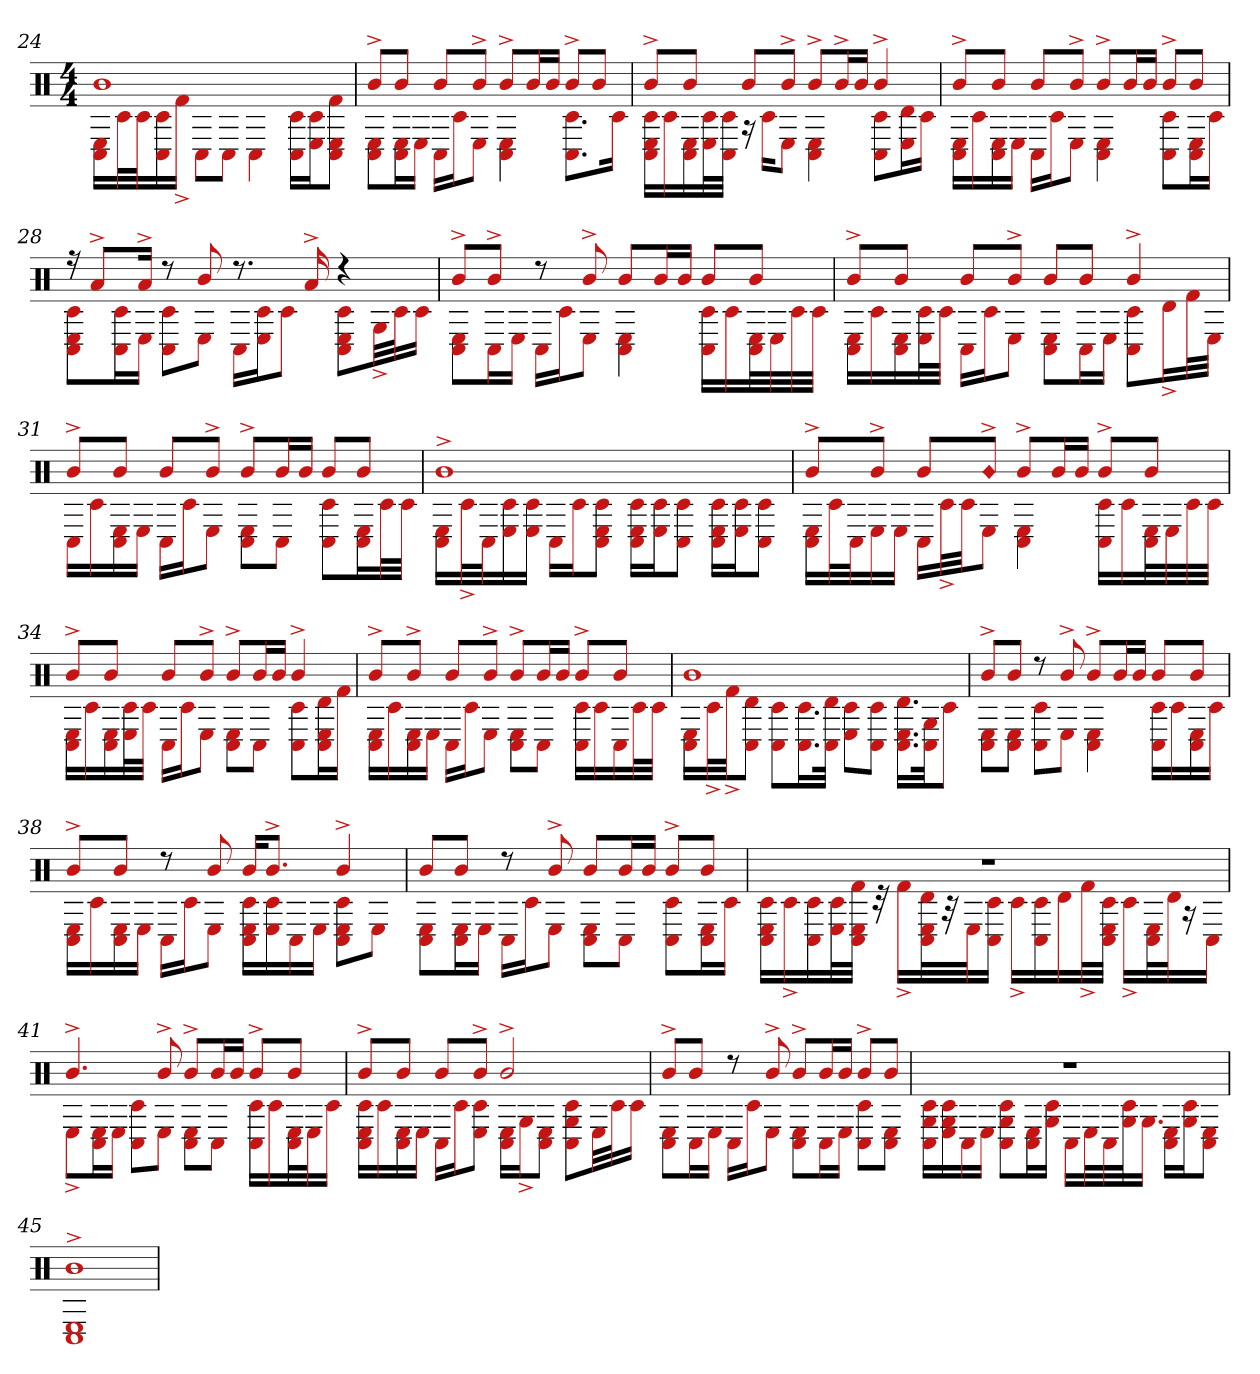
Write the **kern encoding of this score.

**kern
*part1
*staff1
*clefX
*k[]
*M4/4
=24
*^
1b	16C# 16ELL
.	32c#L
.	32c#J
.	16C# 16c#
.	16f#^JJ
.	8C#L
.	8C#J
.	4C#
.	16C# 16c#LL
.	16E 16c#J
.	8C# 8f# 8EJ
=25	=25
8b^L	8C# 8EL
8bJ	16C# 16EL
.	16EJJ
8bL	16C#LL
.	16c#J
8b^J	8EJ
8b^L	4C# 4E
16bL	.
16bJJ	.
8b^L	8.C# 8.c#L
8bJ	.
.	16c#Jk
=26	=26
8b^L	16c# 16E 16C#LL
.	16c#
8bJ	16C# 16E
.	32E 32c#L
.	32c# 32C#JJJ
8bL	16r
.	16c#KL
8b^J	8EJ
8b^L	4C# 4E
16b^L	.
16bJJ	.
4b^	8C# 8c#L
.	16E 16dL
.	16c#JJ
=27	=27
8b^L	16E 16C#LL
.	16c#
8bJ	16C# 16E
.	16EJJ
8bL	16C#LL
.	16c#J
8b^J	8EJ
8b^L	4C# 4E
16bL	.
16bJJ	.
8b^L	8c# 8C#L
8bJ	16C# 16EL
.	16c#JJ
=28	=28
16r	8c# 8C# 8EL
8a^L	.
.	16C# 16c#L
16a^Jk	16EJJ
8r	8C# 8c#L
8b	8EJ
8.r	16C#LL
.	16E 16c#J
.	8c#J
16a^	.
4r	8E 8c# 8C#L
.	32G^LL
.	32c#J
.	16c#JJ
=29	=29
8b^L	8C# 8EL
8b^J	16C#L
.	16EJJ
8r	16C#LL
.	16c#J
8b^	8EJ
8bL	4C# 4E
16bL	.
16bJJ	.
8bL	16c# 16C#LL
.	16c#
8bJ	32E 32C#L
.	32E
.	32c#
.	32c#JJJ
=30	=30
8b^L	16C# 16ELL
.	16c#
8bJ	16C# 16E
.	32E 32c#L
.	32c#JJJ
8bL	16C#LL
.	16c#J
8b^J	8EJ
8bL	8C# 8EL
8bJ	16C#L
.	16EJJ
4b^	8C# 8c#L
.	16d^L
.	32f#L
.	32EJJJ
=31	=31
8b^L	16C#LL
.	16c#
8bJ	16C# 16E
.	16EJJ
8bL	16C#LL
.	16c#J
8b^J	8EJ
8b^L	8C# 8EL
16bL	8C#J
16bJJ	.
8bL	8C# 8c#L
8bJ	16E 16C#L
.	32c#L
.	32c#JJJ
=32	=32
1b^	16C# 16ELL
.	32c#^L
.	32C#J
.	16c# 16E
.	16E 16c#JJ
.	16C#LL
.	16c#J
.	8C# 8E 8c#J
.	16C# 16E 16c#LL
.	16E 16c#J
.	8C# 8c#J
.	16C# 16c# 16ELL
.	16E 16c#J
.	8C# 8c#J
=33	=33
8b^L	16C# 16ELL
.	32c#L
.	32C#J
8b^J	16E
.	16EJJ
8bL	16C#LL
.	32c#^L
.	32c#JJ
!LO:N:head=diamond	!
8b^J	8EJ
8b^L	4C# 4E
16bL	.
16bJJ	.
8b^L	16C# 16c#LL
.	16c#
8bJ	32E 32C#L
.	32E
.	32c#
.	32c#JJJ
=34	=34
8b^L	16E 16C#LL
.	16c#
8bJ	16C# 16E
.	32E 32c#L
.	32c#JJJ
8bL	16C#LL
.	16c#J
8b^J	8EJ
8b^L	8C# 8EL
16bL	8C#J
16bJJ	.
4b^	8C# 8c#L
.	16C# 16E 16dL
.	16f#JJ
=35	=35
8b^L	16E 16C#LL
.	16c#
8b^J	16C# 16E
.	16EJJ
8bL	16C#LL
.	16c#J
8b^J	8EJ
8b^L	8C# 8EL
16bL	8C#J
16bJJ	.
8b^L	16C# 16c#LL
.	16c#
8bJ	16C#
.	32c#L
.	32c#JJJ
=36	=36
1b	16C# 16ELL
.	32c#^L
.	32f#^JJ
.	8C# 8dJ
.	8C# 8c#L
.	16.C# 16.c#L
.	32d 32C#JJk
.	8c# 8EL
.	8C# 8c#J
.	16.C# 16.d 16.ELL
.	32C# 32GJk
.	8c#J
=37	=37
8b^L	8C# 8EL
8bJ	8C# 8EJ
8r	8C# 8c#L
8b^	8EJ
8b^L	4C# 4E
16bL	.
16bJJ	.
8bL	16C# 16c#LL
.	16c#
8bJ	16E 16C#
.	16c#JJ
=38	=38
8b^L	16E 16C#LL
.	16c#
8bJ	16C# 16E
.	16EJJ
8r	16C#LL
.	16c#J
8b	8EJ
16bKL	16C# 16E 16c#LL
8.b^J	16E 16c#
.	16C#
.	16EJJ
4b^	8E 8C# 8c#L
.	8EJ
=39	=39
8bL	8E 8C#L
8bJ	16C# 16EL
.	16EJJ
8r	16C#LL
.	16c#J
8b^	8EJ
8bL	8C# 8EL
16bL	8C#J
16bJJ	.
8b^L	8C# 8c#L
8bJ	16C# 16EL
.	16c#JJ
=40	=40
1r	16c# 16C# 16ELL
.	16c#^
.	16C# 16c#
.	32c# 32EL
.	32C# 32f# 32EJJJ
.	32r
.	16f#^LL
.	32C# 32d 32EL
.	32r
.	32EJ
.	16c# 16C#JJ
.	16c#^LL
.	16c# 16C#
.	16d
.	32f#^L
.	32C# 32c# 32EJJJ
.	16c#^LL
.	32C# 32EL
.	32dJ
.	16r
.	16C#JJ
=41	=41
4.b^	8E^L
.	16C# 16EL
.	16EJJ
.	8C# 8c#L
8b^	8EJ
8b^L	8C# 8EL
16bL	8C#J
16bJJ	.
8b^L	16C# 16c#LL
.	16c#
8bJ	32E 32C#L
.	32EJ
.	16c#JJ
=42	=42
8b^L	16c# 16E 16C#LL
.	16c#
8bJ	16C# 16E
.	16EJJ
8bL	16C#LL
.	16c#J
8b^J	8c# 8EJ
2b^	16C# 16ELL
.	16G^J
.	8C# 8EJ
.	8G 8C# 8c#L
.	32ELL
.	32c#J
.	16c#JJ
=43	=43
8b^L	8C# 8EL
8bJ	16C#L
.	16EJJ
8r	16C#LL
.	16c#J
8b^	8EJ
8b^L	8C# 8EL
16bL	16C#L
16bJJ	16EJJ
8b^L	8C# 8c#L
8bJ	8E 8C#J
=44	=44
1r	16G 16C# 16c#LL
.	16G 16E 16c#
.	16C#
.	16EJJ
.	8C# 8G 8c#L
.	16E 16C#L
.	16G 16c#JJ
.	16C#LL
.	32EL
.	32C#
.	32G 32c#J
.	16.GJJ
.	16E 16C#LL
.	16G 16c#J
.	8C# 8EJ
=45	=45
1b^	1C# 1E
*v	*v
=
*-
